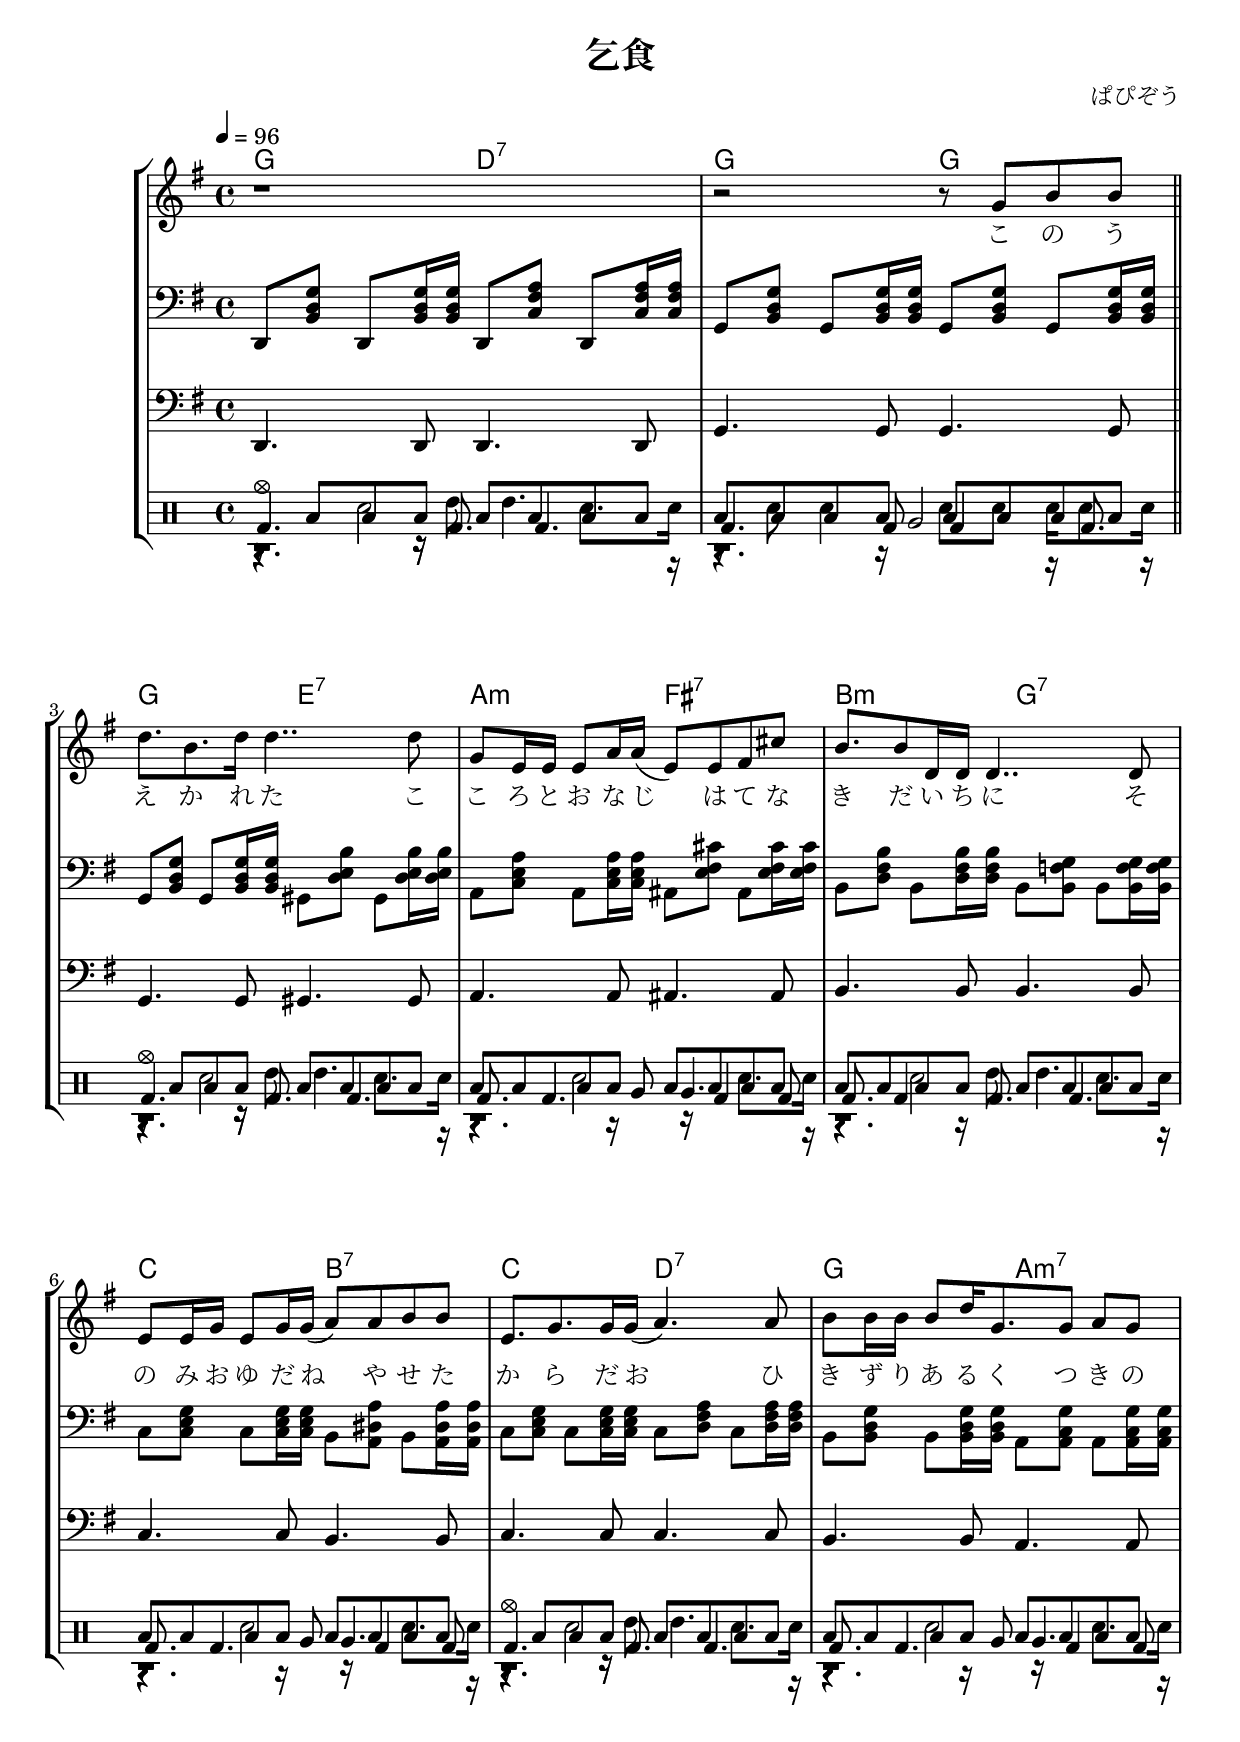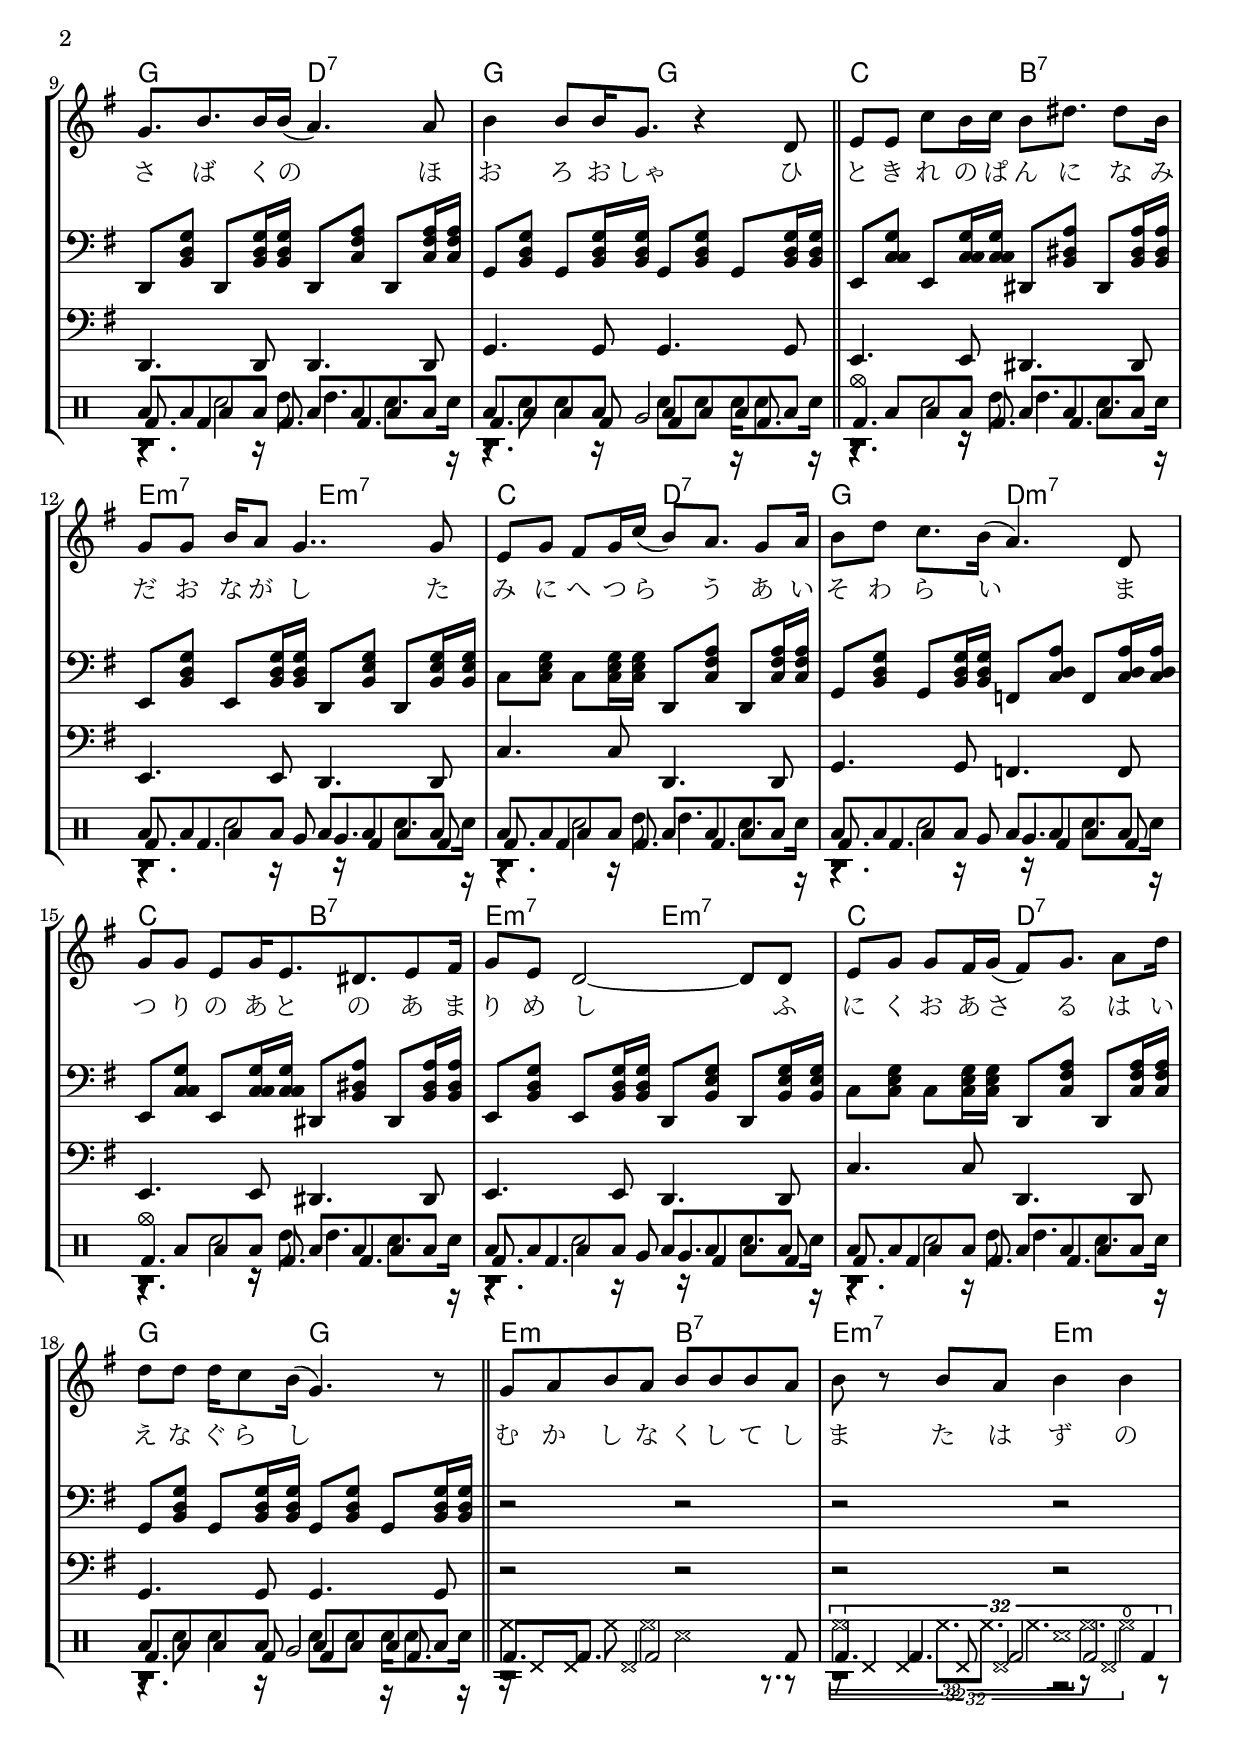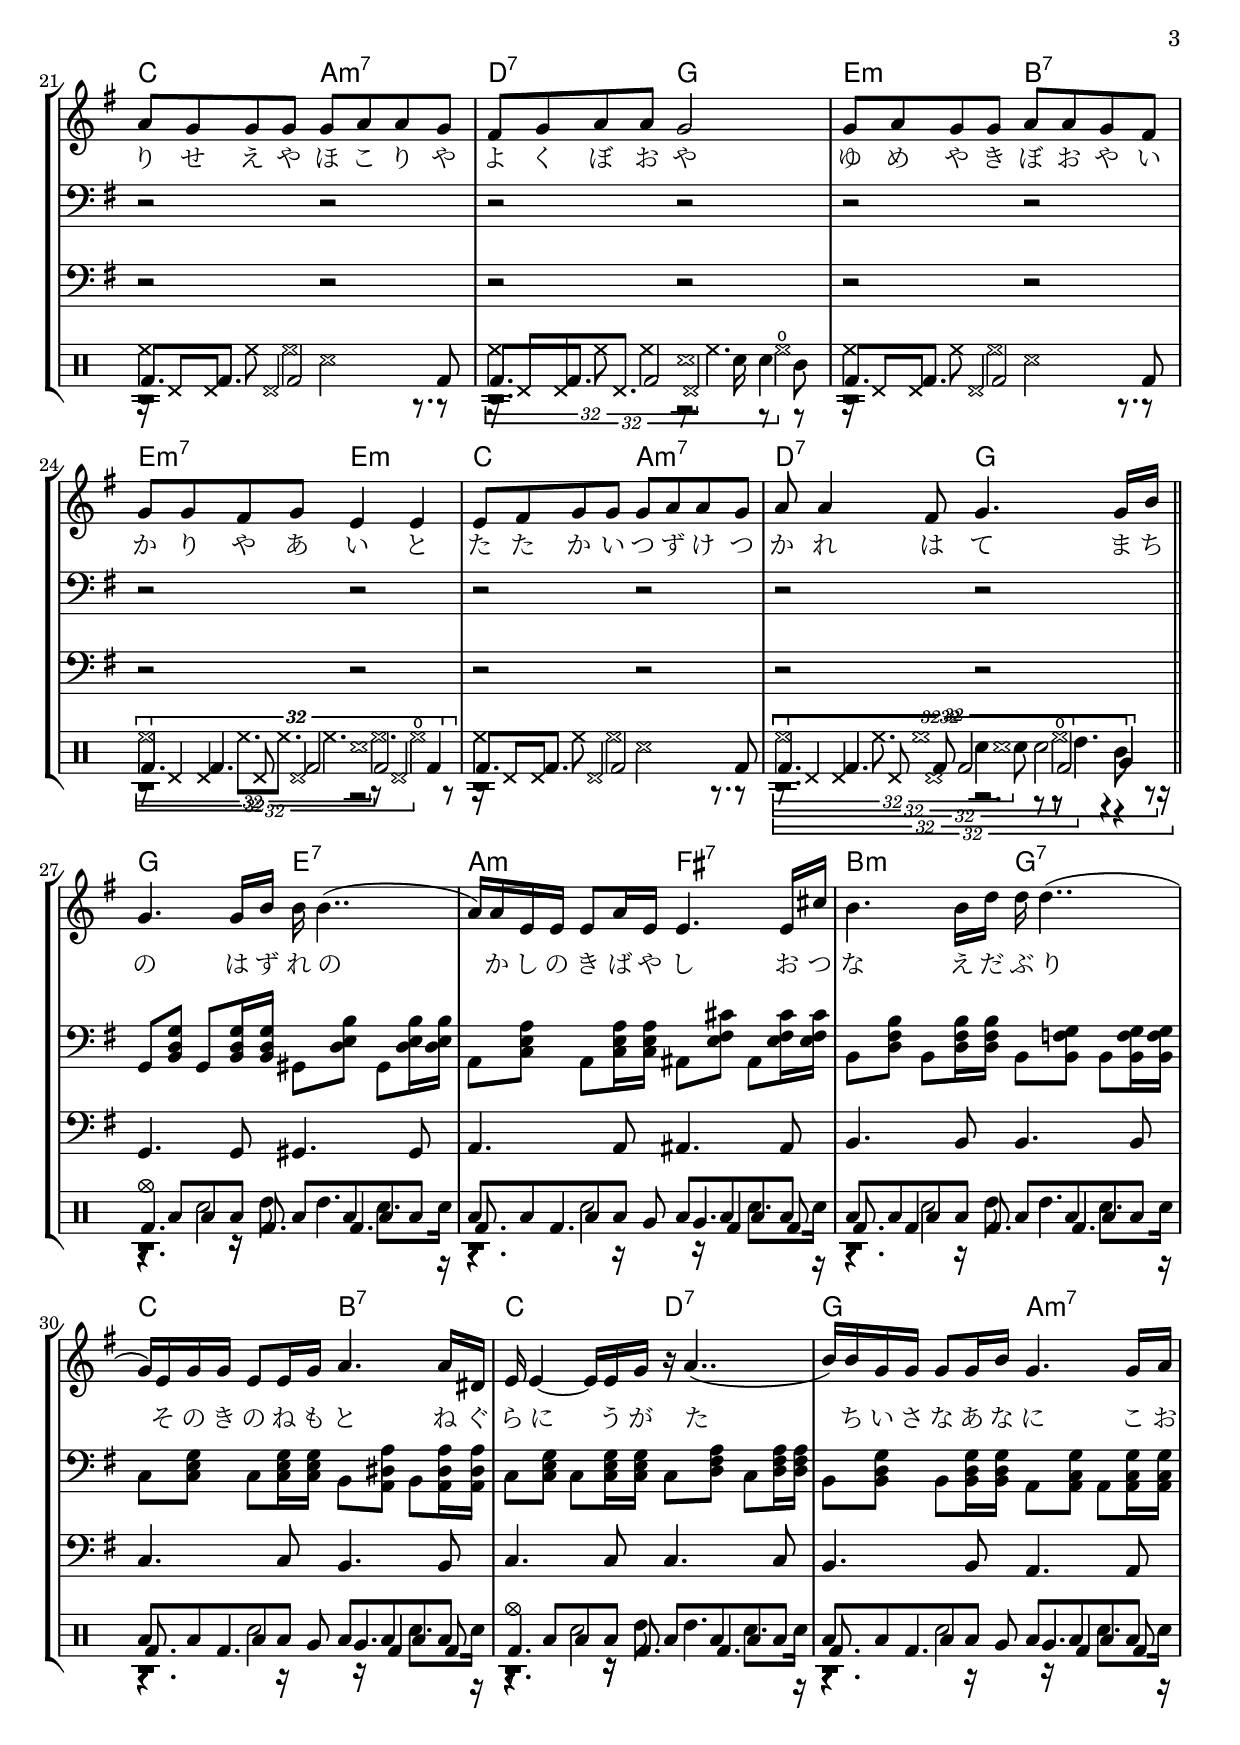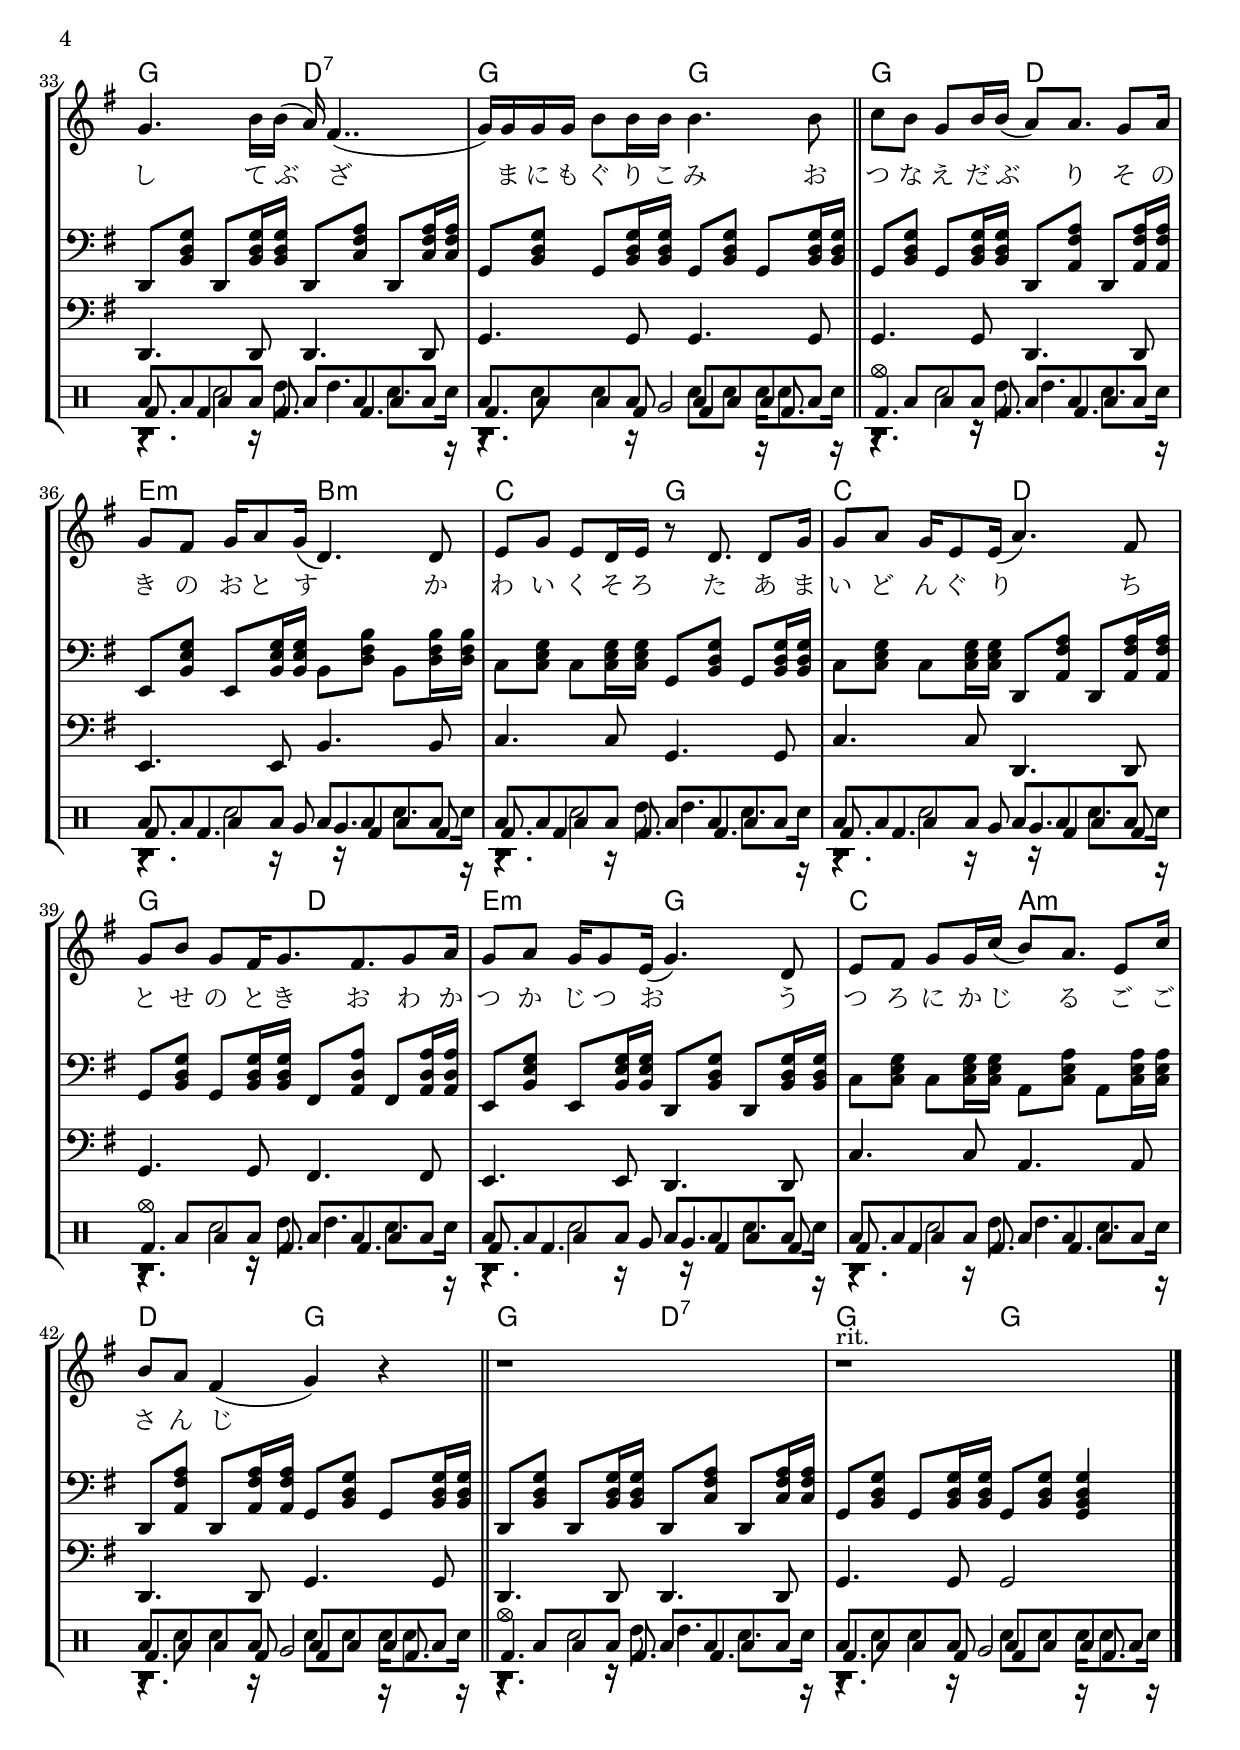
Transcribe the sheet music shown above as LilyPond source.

\version "2.12.1"

\header {
	title = \markup {乞食}
	composer = \markup \center-column {ぱぴぞう}
}

harmony = \chordmode {
	g2 d:7 g g 

	g e:7 a:m fis:7 b:m g:7 c b:7 c d:7 g a:min7 g d:7 g g 

	c b:7 e:min7 e:min7 c d:7 g d:min7 c b:7 e:min7 e:min7 c d:7 g g 

	e:m b:7 e:min7 e:m c a:min7 d:7 g e:m b:7 e:min7 e:m c a:min7 d:7 g 

	g e:7 a:m fis:7 b:m g:7 c b:7 c d:7 g a:min7 g d:7 g g 

	g d e:m b:m c g c d g d e:m g c a:m d g 

	g d:7 g g 
}

melody = {
	\key g \major
	\tempo 4 = 96
	r1 | r2 r8 
	\set Staff.midiInstrument = #"fss0.35"
	g'8  b'8  b'8 
	d''8.  b'8.  d''16  d''4..  d''8 
	g'8  e'16  e'16  e'8  a'16  a'16  (e'8)  e'8  fis'8  cis''8 
	b'8.  b'8  d'16  d'16  d'4..  d'8 
	e'8  e'16  g'16  e'8  g'16  g'16  (a'8)  a'8  b'8  b'8 
	e'8.  g'8.  g'16  g'16  (a'4.)  a'8 
	b'8  b'16  b'16  b'8  d''16  g'8.  g'8  a'8  g'8 
	g'8.  b'8.  b'16  b'16  (a'4.)  a'8 
	b'4  b'8  b'16  g'8.  	r4 	\set Staff.midiInstrument = #"fss0.35"
	d'8 
	e'8  e'8  c''8  b'16  c''16  b'8  dis''8.  dis''8  b'16 
	g'8  g'8  b'16  a'8  g'4..  g'8 
	e'8  g'8  fis'8  g'16  c''16  (b'8)  a'8.  g'8  a'16 
	b'8  d''8  c''8.  b'16  (a'4.)  d'8 
	g'8  g'8  e'8  g'16  e'8.  dis'8.  e'8  fis'16 
	g'8  e'8  d'2~d'8  d'8 
	e'8  g'8  g'8  fis'16  g'16  (fis'8)  g'8.  a'8  d''16 
	d''8  d''8  d''16  c''8  b'16  (g'4.)  	r8 	\set Staff.midiInstrument = #"fss0.35"
	 g'8  a'8  b'8  a'8  b'8  b'8  b'8  a'8 
	b'8  r8  b'8  a'8  b'4  b'4 
	a'8  g'8  g'8  g'8  g'8  a'8  a'8  g'8 
	fis'8  g'8  a'8  a'8  g'2 
	g'8  a'8  g'8  g'8  a'8  a'8  g'8  fis'8 
	g'8  g'8  fis'8  g'8  e'4  e'4 
	e'8  fis'8  g'8  g'8  g'8  a'8  a'8  g'8 
	a'8  a'4  fis'8  g'4.  	\set Staff.midiInstrument = #"fss0.35"
	g'16  b'16 
	g'4.  g'16  b'16  b'16  b'4.. 
	(a'16)  a'16  e'16  e'16  e'8  a'16  e'16  e'4.  e'16  cis''16 
	b'4.  b'16  d''16  d''16  d''4.. 
	(g'16)  e'16  g'16  g'16  e'8  e'16  g'16  a'4.  a'16  dis'16 
	e'16  e'4~e'16  e'16  g'16  r16  a'4.. 
	(b'16)  b'16  g'16  g'16  g'8  g'16  b'16  g'4.  g'16  a'16 
	g'4.  b'16  b'16  (a'16)  fis'4.. 
	(g'16)  g'16  g'16  g'16  b'8  b'16  b'16  b'4.  	\set Staff.midiInstrument = #"fss0.35"
	b'8 
	c''8  b'8  g'8  b'16  b'16  (a'8)  a'8.  g'8  a'16 
	g'8  fis'8  g'16  a'8  g'16  (d'4.)  d'8 
	e'8  g'8  e'8  d'16  e'16  r8  d'8.  d'8  g'16 
	g'8  a'8  g'16  e'8  e'16  (a'4.)  fis'8 
	g'8  b'8  g'8  fis'16  g'8.  fis'8.  g'8  a'16 
	g'8  a'8  g'16  g'8  e'16  (g'4.)  d'8 
	e'8  fis'8  g'8  g'16  c''16  (b'8)  a'8.  e'8  c''16 
	b'8  a'8  fis'4  (g'4)  	r4 	r1 | r1^"rit." \bar "|."
}

words = \lyricmode {
	
	こ  の  う  え  か  れ  た  こ  こ  ろ  と  お  な  じ  は  て  な  き  だ  い  ち  に  そ  の  み  お  ゆ  だ  ね  や  せ  た  か  ら  だ  お  ひ  き  ず  り  あ  る  く  つ  き  の  さ  ば  く  の  ほ  お  ろ  お  しゃ  
	ひ  と  き  れ  の  ぱ  ん  に  な  み  だ  お  な  が  し  た  み  に  へ  つ  ら  う  あ  い  そ  わ  ら  い  ま  つ  り  の  あ  と  の  あ  ま  り  め  し  ふ  に  く  お  あ  さ  る  は  い  え  な  ぐ  ら  し  
	む  か  し  な  く  し  て  し  ま  た  は  ず  の  り  せ  え  や  ほ  こ  り  や  よ  く  ぼ  お  や  ゆ  め  や  き  ぼ  お  や  い  か  り  や  あ  い  と  た  た  か  い  つ  ず  け  つ  か  れ  は  て  
	ま  ち  の  は  ず  れ  の  か  し  の  き  ば  や  し  お  つ  な  え  だ  ぶ  り  そ  の  き  の  ね  も  と  ね  ぐ  ら  に  う  が  た  ち  い  さ  な  あ  な  に  こ  お  し  て  ぶ  ざ  ま  に  も  ぐ  り  こ  み  
	お  つ  な  え  だ  ぶ  り  そ  の  き  の  お  と  す  か  わ  い  く  そ  ろ  た  あ  ま  い  ど  ん  ぐ  り  ち  と  せ  の  と  き  お  わ  か  つ  か  じ  つ  お  う  つ  ろ  に  か  じ  る  ご  ご  さ  ん  じ  
	
}

tempochange = {
	\tempo 4 = 96
	r1 | r1 \bar "||"
	\tempo 4 = 96
	r1 | r1 | r1 | r1 | r1 | r1 | r1 | r1 \bar "||"
	\tempo 4 = 96
	r1 | r1 | r1 | r1 | r1 | r1 | r1 | r1 \bar "||"
	\tempo 4 = 96
	r1 | r1 | r1 | r1 | r1 | r1 | r1 | r1 \bar "||"
	\tempo 4 = 96
	r1 | r1 | r1 | r1 | r1 | r1 | r1 | r1 \bar "||"
	\tempo 4 = 96
	r1 | r1 | r1 | r1 | r1 | r1 | r1 | r1 \bar "||"
	\tempo 4 = 96
	r1 | \tempo 4 = 72 r2 \tempo 4 = 64 r2 \bar "|."
}

mainacc = {
	\clef bass
	\set Staff.midiInstrument = #"Guitar harmonics"
	\key g \major
	\tempo 4 = 96
	d,8 <b, d g> d, <b, d g>16 <b, d g>
	d,8 <c fis a> d, <c fis a>16 <c fis a>
	g,8 <b, d g> g, <b, d g>16 <b, d g>
	g,8 <b, d g> g, <b, d g>16 <b, d g>
	\bar "||"

	\set Staff.midiInstrument = #"Acoustic grand"
	g,8 <b, d g> g, <b, d g>16 <b, d g>
	gis,8 <d e b> gis, <d e b>16 <d e b>
	a,8 <c e a> a, <c e a>16 <c e a>
	ais,8 <e fis cis'> ais, <e fis cis'>16 <e fis cis'>
	b,8 <d fis b> b, <d fis b>16 <d fis b>
	b,8 <b, f g> b, <b, f g>16 <b, f g>
	c8 <c e g> c <c e g>16 <c e g>
	b,8 <a, dis a> b, <a, dis a>16 <a, dis a>
	c8 <c e g> c <c e g>16 <c e g>
	c8 <d fis a> c <d fis a>16 <d fis a>
	b,8 <b, d g> b, <b, d g>16 <b, d g>
	a,8 <a, c g> a, <a, c g>16 <a, c g>
	d,8 <b, d g> d, <b, d g>16 <b, d g>
	d,8 <c fis a> d, <c fis a>16 <c fis a>
	g,8 <b, d g> g, <b, d g>16 <b, d g>
	g,8 <b, d g> g, <b, d g>16 <b, d g>
	\bar "||"

	\set Staff.midiInstrument = #"Electric Piano 1"
	e,8 <c c g> e, <c c g>16 <c c g>
	dis,8 <b, dis a> dis, <b, dis a>16 <b, dis a>
	e,8 <b, d g> e, <b, d g>16 <b, d g>
	d,8 <b, e g> d, <b, e g>16 <b, e g>
	c8 <c e g> c <c e g>16 <c e g>
	d,8 <c fis a> d, <c fis a>16 <c fis a>
	g,8 <b, d g> g, <b, d g>16 <b, d g>
	f,8 <c d a> f, <c d a>16 <c d a>
	e,8 <c c g> e, <c c g>16 <c c g>
	dis,8 <b, dis a> dis, <b, dis a>16 <b, dis a>
	e,8 <b, d g> e, <b, d g>16 <b, d g>
	d,8 <b, e g> d, <b, e g>16 <b, e g>
	c8 <c e g> c <c e g>16 <c e g>
	d,8 <c fis a> d, <c fis a>16 <c fis a>
	g,8 <b, d g> g, <b, d g>16 <b, d g>
	g,8 <b, d g> g, <b, d g>16 <b, d g>
	\bar "||"

	\set Staff.midiInstrument = #"Acoustic grand"
	r2
	r2
	r2
	r2
	r2
	r2
	r2
	r2
	r2
	r2
	r2
	r2
	r2
	r2
	r2
	r2
	\bar "||"

	\set Staff.midiInstrument = #"Electric Piano 1"
	g,8 <b, d g> g, <b, d g>16 <b, d g>
	gis,8 <d e b> gis, <d e b>16 <d e b>
	a,8 <c e a> a, <c e a>16 <c e a>
	ais,8 <e fis cis'> ais, <e fis cis'>16 <e fis cis'>
	b,8 <d fis b> b, <d fis b>16 <d fis b>
	b,8 <b, f g> b, <b, f g>16 <b, f g>
	c8 <c e g> c <c e g>16 <c e g>
	b,8 <a, dis a> b, <a, dis a>16 <a, dis a>
	c8 <c e g> c <c e g>16 <c e g>
	c8 <d fis a> c <d fis a>16 <d fis a>
	b,8 <b, d g> b, <b, d g>16 <b, d g>
	a,8 <a, c g> a, <a, c g>16 <a, c g>
	d,8 <b, d g> d, <b, d g>16 <b, d g>
	d,8 <c fis a> d, <c fis a>16 <c fis a>
	g,8 <b, d g> g, <b, d g>16 <b, d g>
	g,8 <b, d g> g, <b, d g>16 <b, d g>
	\bar "||"

	\set Staff.midiInstrument = #"Electric Grand"
	g,8 <b, d g> g, <b, d g>16 <b, d g>
	d,8 <a, fis a> d, <a, fis a>16 <a, fis a>
	e,8 <b, e g> e, <b, e g>16 <b, e g>
	b,8 <d fis b> b, <d fis b>16 <d fis b>
	c8 <c e g> c <c e g>16 <c e g>
	g,8 <b, d g> g, <b, d g>16 <b, d g>
	c8 <c e g> c <c e g>16 <c e g>
	d,8 <a, fis a> d, <a, fis a>16 <a, fis a>
	g,8 <b, d g> g, <b, d g>16 <b, d g>
	fis,8 <a, d a> fis, <a, d a>16 <a, d a>
	e,8 <b, e g> e, <b, e g>16 <b, e g>
	d,8 <b, d g> d, <b, d g>16 <b, d g>
	c8 <c e g> c <c e g>16 <c e g>
	a,8 <c e a> a, <c e a>16 <c e a>
	d,8 <a, fis a> d, <a, fis a>16 <a, fis a>
	g,8 <b, d g> g, <b, d g>16 <b, d g>
	\bar "||"

	\set Staff.midiInstrument = #"Guitar harmonics"
	d,8 <b, d g> d, <b, d g>16 <b, d g>
	d,8 <c fis a> d, <c fis a>16 <c fis a>
	g,8 <b, d g> g, <b, d g>16 <b, d g>
	g,8 <b, d g>8 <g, b, d g>4
	\bar "|."
}

subacc = {
	\clef bass
	\set Staff.midiInstrument = #"Viola"
	\key g \major
	\tempo 4 = 96
	d,4.d,8
	d,4.d,8
	g,4.g,8
	g,4.g,8
	\bar "||"

	\set Staff.midiInstrument = #"Breath Noise"
	g,4.g,8
	gis,4.gis,8
	a,4.a,8
	ais,4.ais,8
	b,4.b,8
	b,4.b,8
	c4.c8
	b,4.b,8
	c4.c8
	c4.c8
	b,4.b,8
	a,4.a,8
	d,4.d,8
	d,4.d,8
	g,4.g,8
	g,4.g,8
	\bar "||"

	\set Staff.midiInstrument = #"Recorder"
	e,4.e,8
	dis,4.dis,8
	e,4.e,8
	d,4.d,8
	c4.c8
	d,4.d,8
	g,4.g,8
	f,4.f,8
	e,4.e,8
	dis,4.dis,8
	e,4.e,8
	d,4.d,8
	c4.c8
	d,4.d,8
	g,4.g,8
	g,4.g,8
	\bar "||"

	\set Staff.midiInstrument = #"Acoustic grand"
	r2
	r2
	r2
	r2
	r2
	r2
	r2
	r2
	r2
	r2
	r2
	r2
	r2
	r2
	r2
	r2
	\bar "||"

	\set Staff.midiInstrument = #"Recorder"
	g,4.g,8
	gis,4.gis,8
	a,4.a,8
	ais,4.ais,8
	b,4.b,8
	b,4.b,8
	c4.c8
	b,4.b,8
	c4.c8
	c4.c8
	b,4.b,8
	a,4.a,8
	d,4.d,8
	d,4.d,8
	g,4.g,8
	g,4.g,8
	\bar "||"

	\set Staff.midiInstrument = #"Breath Noise"
	g,4.g,8
	d,4.d,8
	e,4.e,8
	b,4.b,8
	c4.c8
	g,4.g,8
	c4.c8
	d,4.d,8
	g,4.g,8
	fis,4.fis,8
	e,4.e,8
	d,4.d,8
	c4.c8
	a,4.a,8
	d,4.d,8
	g,4.g,8
	\bar "||"

	\set Staff.midiInstrument = #"Viola"
	d,4.d,8
	d,4.d,8
	g,4.g,8
	g,2
	\bar "|."
}

percA = {
	\drummode {
	r4 sn2 sn8. sn16  |r8 sn8 sn4 sn8 sn8 sn16 sn8 sn16  \bar "||"
	r4 sn2 sn8. sn16  |r4 sn2 sn8. sn16  |r4 sn2 sn8. sn16  |r4 sn2 sn8. sn16  |r4 sn2 sn8. sn16  |r4 sn2 sn8. sn16  |r4 sn2 sn8. sn16  |r8 sn8 sn4 sn8 sn8 sn16 sn8 sn16  \bar "||"
	r4 sn2 sn8. sn16  |r4 sn2 sn8. sn16  |r4 sn2 sn8. sn16  |r4 sn2 sn8. sn16  |r4 sn2 sn8. sn16  |r4 sn2 sn8. sn16  |r4 sn2 sn8. sn16  |r8 sn8 sn4 sn8 sn8 sn16 sn8 sn16  \bar "||"
	hh4 hh8 hh2 r8  |\times 16/32{ hh2 hh8. hh8. hh4. hh2. } |hh4 hh8 hh2 r8  |hh4 hh8 hh4 hh4.  |hh4 hh8 hh2 r8  |\times 16/32{ hh2 hh8. hh8. hh4. hh2. } |hh4 hh8 hh2 r8  |\times 16/32{ hh2 hh8. hh1 r4 r16 } \bar "||"
	r4 sn2 sn8. sn16  |r4 sn2 sn8. sn16  |r4 sn2 sn8. sn16  |r4 sn2 sn8. sn16  |r4 sn2 sn8. sn16  |r4 sn2 sn8. sn16  |r4 sn2 sn8. sn16  |r8 sn8 sn4 sn8 sn8 sn16 sn8 sn16  \bar "||"
	r4 sn2 sn8. sn16  |r4 sn2 sn8. sn16  |r4 sn2 sn8. sn16  |r4 sn2 sn8. sn16  |r4 sn2 sn8. sn16  |r4 sn2 sn8. sn16  |r4 sn2 sn8. sn16  |r8 sn8 sn4 sn8 sn8 sn16 sn8 sn16  \bar "||"
	r4 sn2 sn8. sn16  |r8 sn8 sn4 sn8 sn8 sn16 sn8 sn16  \bar "|."
	}
}

percB = {
	\drummode {
	r4. r16 tommh8 tommh4. r16  |r1  \bar "||"
	r4. r16 tommh8 tommh4. r16  |r1  |r4. r16 tommh8 tommh4. r16  |r1  |r4. r16 tommh8 tommh4. r16  |r1  |r4. r16 tommh8 tommh4. r16  |r1  \bar "||"
	r4. r16 tommh8 tommh4. r16  |r1  |r4. r16 tommh8 tommh4. r16  |r1  |r4. r16 tommh8 tommh4. r16  |r1  |r4. r16 tommh8 tommh4. r16  |r1  \bar "||"
	r16 hhp8 hhp8 hhp2 r8.  |\times 16/32{ r8 hhp4 hhp4 hhp8 hhp2 r8 hhp2 r8 } |r16 hhp8 hhp8 hhp2 r8.  |r16 hhp8 hhp8 hhp8. hhp2  |r16 hhp8 hhp8 hhp2 r8.  |\times 16/32{ r8 hhp4 hhp4 hhp8 hhp2 r8 hhp2 r8 } |r16 hhp8 hhp8 hhp2 r8.  |\times 16/32{ r8 hhp4 hhp4 hhp8 hhp1 r4 } \bar "||"
	r4. r16 tommh8 tommh4. r16  |r1  |r4. r16 tommh8 tommh4. r16  |r1  |r4. r16 tommh8 tommh4. r16  |r1  |r4. r16 tommh8 tommh4. r16  |r1  \bar "||"
	r4. r16 tommh8 tommh4. r16  |r1  |r4. r16 tommh8 tommh4. r16  |r1  |r4. r16 tommh8 tommh4. r16  |r1  |r4. r16 tommh8 tommh4. r16  |r1  \bar "||"
	r4. r16 tommh8 tommh4. r16  |r1  \bar "|."
	}
}

percC = {
	\drummode {
	r8 toml8 toml8 toml8 toml8 toml8 toml8 toml8  |toml8 toml8 toml8 toml8 toml8 toml8 toml8 toml8  \bar "||"
	r8 toml8 toml8 toml8 toml8 toml8 toml8 toml8  |toml8 toml8 toml8 toml8 toml8 toml8 toml8 toml8  |toml8 toml8 toml8 toml8 toml8 toml8 toml8 toml8  |toml8 toml8 toml8 toml8 toml8 toml8 toml8 toml8  |r8 toml8 toml8 toml8 toml8 toml8 toml8 toml8  |toml8 toml8 toml8 toml8 toml8 toml8 toml8 toml8  |toml8 toml8 toml8 toml8 toml8 toml8 toml8 toml8  |toml8 toml8 toml8 toml8 toml8 toml8 toml8 toml8  \bar "||"
	r8 toml8 toml8 toml8 toml8 toml8 toml8 toml8  |toml8 toml8 toml8 toml8 toml8 toml8 toml8 toml8  |toml8 toml8 toml8 toml8 toml8 toml8 toml8 toml8  |toml8 toml8 toml8 toml8 toml8 toml8 toml8 toml8  |r8 toml8 toml8 toml8 toml8 toml8 toml8 toml8  |toml8 toml8 toml8 toml8 toml8 toml8 toml8 toml8  |toml8 toml8 toml8 toml8 toml8 toml8 toml8 toml8  |toml8 toml8 toml8 toml8 toml8 toml8 toml8 toml8  \bar "||"
	r1  |\times 16/32{ r1 r2 hho2 } |r1  |\times 16/32{ r1 r2 hho2 } |r1  |\times 16/32{ r1 r2 hho2 } |r1  |\times 16/32{ r1 r2 hho2 } \bar "||"
	r8 toml8 toml8 toml8 toml8 toml8 toml8 toml8  |toml8 toml8 toml8 toml8 toml8 toml8 toml8 toml8  |toml8 toml8 toml8 toml8 toml8 toml8 toml8 toml8  |toml8 toml8 toml8 toml8 toml8 toml8 toml8 toml8  |r8 toml8 toml8 toml8 toml8 toml8 toml8 toml8  |toml8 toml8 toml8 toml8 toml8 toml8 toml8 toml8  |toml8 toml8 toml8 toml8 toml8 toml8 toml8 toml8  |toml8 toml8 toml8 toml8 toml8 toml8 toml8 toml8  \bar "||"
	r8 toml8 toml8 toml8 toml8 toml8 toml8 toml8  |toml8 toml8 toml8 toml8 toml8 toml8 toml8 toml8  |toml8 toml8 toml8 toml8 toml8 toml8 toml8 toml8  |toml8 toml8 toml8 toml8 toml8 toml8 toml8 toml8  |r8 toml8 toml8 toml8 toml8 toml8 toml8 toml8  |toml8 toml8 toml8 toml8 toml8 toml8 toml8 toml8  |toml8 toml8 toml8 toml8 toml8 toml8 toml8 toml8  |toml8 toml8 toml8 toml8 toml8 toml8 toml8 toml8  \bar "||"
	r8 toml8 toml8 toml8 toml8 toml8 toml8 toml8  |toml8 toml8 toml8 toml8 toml8 toml8 toml8 toml8  \bar "|."
	}
}

percD = {
	\drummode {
	r1  |r4. r16 tomfh2 r16  \bar "||"
	r1  |r4. r16 tomfh8 tomfh4. r16  |r1  |r4. r16 tomfh8 tomfh4. r16  |r1  |r4. r16 tomfh8 tomfh4. r16  |r1  |r4. r16 tomfh2 r16  \bar "||"
	r1  |r4. r16 tomfh8 tomfh4. r16  |r1  |r4. r16 tomfh8 tomfh4. r16  |r1  |r4. r16 tomfh8 tomfh4. r16  |r1  |r4. r16 tomfh2 r16  \bar "||"
	bd8. bd8. bd2 bd8  |\times 16/32{ bd4. bd4. bd2 bd2 bd4 } |bd8. bd8. bd2 bd8  |bd8. bd8. bd2 r8  |bd8. bd8. bd2 bd8  |\times 16/32{ bd4. bd4. bd2 bd2 bd4 } |bd8. bd8. bd2 bd8  |\times 16/32{ bd4. bd4. bd8 bd2 r8 bd2 } \bar "||"
	r1  |r4. r16 tomfh8 tomfh4. r16  |r1  |r4. r16 tomfh8 tomfh4. r16  |r1  |r4. r16 tomfh8 tomfh4. r16  |r1  |r4. r16 tomfh2 r16  \bar "||"
	r1  |r4. r16 tomfh8 tomfh4. r16  |r1  |r4. r16 tomfh8 tomfh4. r16  |r1  |r4. r16 tomfh8 tomfh4. r16  |r1  |r4. r16 tomfh2 r16  \bar "||"
	r1  |r4. r16 tomfh2 r16  \bar "|."
	}
}

percE = {
	\drummode {
	bd4. r16 bd8. bd4.  |bd4. bd8 bd4 r16 bd8.  \bar "||"
	bd4. r16 bd8. bd4.  |bd8. bd4. r16 bd4 bd8  |bd8. bd4 bd8. bd4.  |bd8. bd4. r16 bd4 bd8  |bd4. r16 bd8. bd4.  |bd8. bd4. r16 bd4 bd8  |bd8. bd4 bd8. bd4.  |bd4. bd8 bd4 r16 bd8.  \bar "||"
	bd4. r16 bd8. bd4.  |bd8. bd4. r16 bd4 bd8  |bd8. bd4 bd8. bd4.  |bd8. bd4. r16 bd4 bd8  |bd4. r16 bd8. bd4.  |bd8. bd4. r16 bd4 bd8  |bd8. bd4 bd8. bd4.  |bd4. bd8 bd4 r16 bd8.  \bar "||"
	r2 ss2  |\times 16/32{ r1 ss1 } |r2 ss2  |\times 16/32{ r1 ss1 } |r2 ss2  |\times 16/32{ r1 ss1 } |r2 ss2  |\times 16/32{ r1 ss1 } \bar "||"
	bd4. r16 bd8. bd4.  |bd8. bd4. r16 bd4 bd8  |bd8. bd4 bd8. bd4.  |bd8. bd4. r16 bd4 bd8  |bd4. r16 bd8. bd4.  |bd8. bd4. r16 bd4 bd8  |bd8. bd4 bd8. bd4.  |bd4. bd8 bd4 r16 bd8.  \bar "||"
	bd4. r16 bd8. bd4.  |bd8. bd4. r16 bd4 bd8  |bd8. bd4 bd8. bd4.  |bd8. bd4. r16 bd4 bd8  |bd4. r16 bd8. bd4.  |bd8. bd4. r16 bd4 bd8  |bd8. bd4 bd8. bd4.  |bd4. bd8 bd4 r16 bd8.  \bar "||"
	bd4. r16 bd8. bd4.  |bd4. bd8 bd4 r16 bd8.  \bar "|."
	}
}

percF = {
	\drummode {
	cymc1  |r1 \bar "||"
	cymc1  |r1 |r1 |r1 |cymc1  |r1 |r1 |r1 \bar "||"
	cymc1  |r1 |r1 |r1 |cymc1  |r1 |r1 |r1 \bar "||"
	r1 |r1 |r1 |r2 r8. sn16 sn4  |r1 |r1 |r1 |\times 16/32{ r1 sn4 sn8 sn2 r8 } \bar "||"
	cymc1  |r1 |r1 |r1 |cymc1  |r1 |r1 |r1 \bar "||"
	cymc1  |r1 |r1 |r1 |cymc1  |r1 |r1 |r1 \bar "||"
	cymc1  |r1 \bar "|."
	}
}

percG = {
	\drummode {
	r1 | r1 \bar "||"
	r1 | r1 | r1 | r1 | r1 | r1 | r1 | r1 \bar "||"
	r1 | r1 | r1 | r1 | r1 | r1 | r1 | r1 \bar "||"
	r1 |r1 |r1 |r2. r8 tomml8  |r1 |r1 |r1 |r2. r8 tomml8  \bar "||"
	r1 | r1 | r1 | r1 | r1 | r1 | r1 | r1 \bar "||"
	r1 | r1 | r1 | r1 | r1 | r1 | r1 | r1 \bar "||"
	r1 | r1 \bar "|."
	}
}

percH = {
	\drummode {
	r1 | r1 \bar "||"
	r1 | r1 | r1 | r1 | r1 | r1 | r1 | r1 \bar "||"
	r1 | r1 | r1 | r1 | r1 | r1 | r1 | r1 \bar "||"
	r1 |r1 |r1 |r1 |r1 |r1 |r1 |\times 16/32{ r1 r2 r8 tommh4. } \bar "||"
	r1 | r1 | r1 | r1 | r1 | r1 | r1 | r1 \bar "||"
	r1 | r1 | r1 | r1 | r1 | r1 | r1 | r1 \bar "||"
	r1 | r1 \bar "|."
	}
}

percI = {
	\drummode {
	r1 | r1 \bar "||"
	r1 | r1 | r1 | r1 | r1 | r1 | r1 | r1 \bar "||"
	r1 | r1 | r1 | r1 | r1 | r1 | r1 | r1 \bar "||"
	r1 |r1 |r1 |r1 |r1 |r1 |r1 |\times 16/32{ r1 r2. tomfh4 } \bar "||"
	r1 | r1 | r1 | r1 | r1 | r1 | r1 | r1 \bar "||"
	r1 | r1 | r1 | r1 | r1 | r1 | r1 | r1 \bar "||"
	r1 | r1 \bar "|."
	}
}

\score {
	<<
		\new StaffGroup <<
			\new ChordNames {\harmony}
			\new Voice = "melody" {\melody}
			\new Lyrics \lyricsto "melody" \words
			\new Staff = "mainacc" {\mainacc}
			\new Staff = "subacc" {\subacc}
			\new DrumStaff <<
				\new DrumVoice {\percA}
				\new DrumVoice {\percB}
				\new DrumVoice {\percC}
				\new DrumVoice {\percD}
				\new DrumVoice {\percE}
				\new DrumVoice {\percF}
				\new DrumVoice {\percG}
				\new DrumVoice {\percH}
				\new DrumVoice {\percI}
			>>
		>>
	>>
	\layout { }
}
